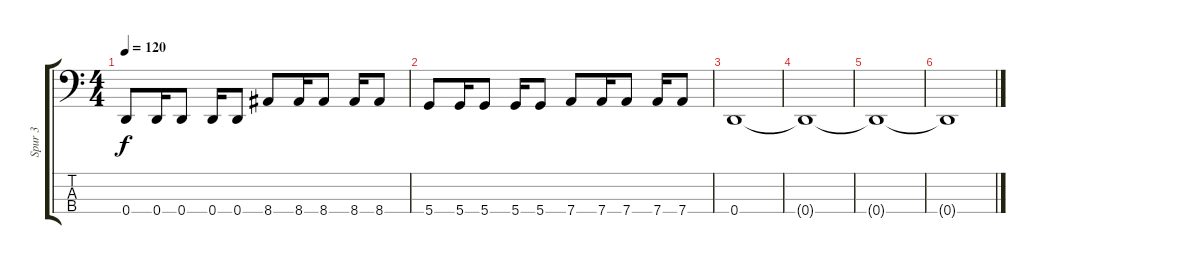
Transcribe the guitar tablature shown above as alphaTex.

\track ("Spur 3" "Spur 3") {instrument electricbasspick}
\staff {score tabs}
\tuning (G2 D2 A1 D1) {hide}
\ts (4 4)
\tempo 120
\clef f4
\ks c
0.4.8{dy f} 0.4.16 0.4.8 0.4.16 0.4.8 8.4.8 8.4.16 8.4.8 8.4.16 8.4.8 |
5.4.8 5.4.16 5.4.8 5.4.16 5.4.8 7.4.8 7.4.16 7.4.8 7.4.16 7.4.8 |
0.4.1 |
0.4{t}.1 |
0.4{t}.1 |
0.4{t}.1
